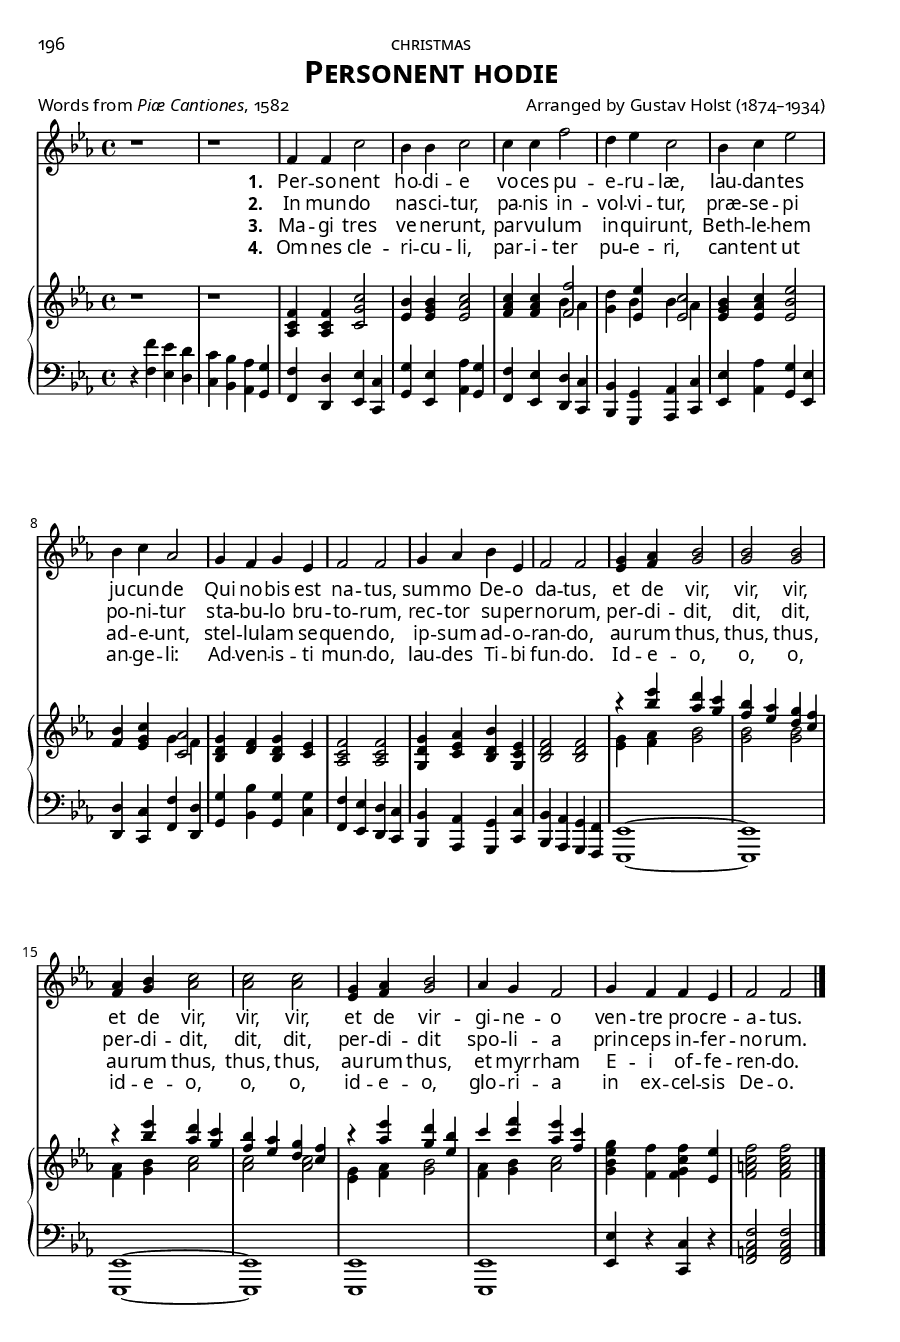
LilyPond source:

\version "2.14.2"
\include "util.ly"
\header {
  title = \markup{\override #'(font-name . "Garamond Premier Pro Semibold"){ \abs-fontsize #15 \smallCapsOldStyle"Personent hodie"}}
  poet = \markup \concat{"Words from " \italic "Piæ Cantiones" \oldStyleNum", 1582"}
  composer = \markup\oldStyleNum"Arranged by Gustav Holst (1874–1934)"
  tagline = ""
}
\paper {
  %print-all-headers = ##t
  paper-height = 9\in
  paper-width = 6\in
  indent = 0\in
  %system-system-spacing = #'((basic-distance . 10) (padding . 0))
  %system-system-spacing =
  %  #'((basic-distance . 0)
  %     (minimum-distance . 0)
  %     (padding . -0.35)
  %     (stretchability . 100))
  ragged-last-bottom = ##f
  ragged-bottom = ##f
  two-sided = ##t
  inner-margin = 0.5\in
  outer-margin = 0.25\in
  top-margin = 0.25\in
  bottom-margin = 0.25\in
  first-page-number = #196
  print-first-page-number = ##t
  headerLine = \markup{\override #'(font-name . "Garamond Premier Pro") \smallCapsOldStyle"christmas"}
  oddHeaderMarkup = \markup\fill-line{
     \override #'(font-name . "Garamond Premier Pro")\abs-fontsize #8.5
     \combine 
        \fill-line{"" \on-the-fly #print-page-number-check-first
        \oldStylePageNum""
        }
        \fill-line{\headerLine}
  }
  evenHeaderMarkup = \markup {
     \override #'(font-name . "Garamond Premier Pro")\abs-fontsize #8.5
     \combine
        \on-the-fly #print-page-number-check-first
        \oldStylePageNum""
        \fill-line{\headerLine}
  }
}
#(set-global-staff-size 15) \paper{ #(define fonts (make-pango-font-tree "GoudyOlSt BT" "Garamond Premier Pro" "Garamond Premier Pro" (/ 15 20))) }
global = {
  \key ees \major
  \time 4/4
  \autoBeamOff
}

sopMusic = \relative c' {
  b'1\rest |
  b1\rest |
  \oneVoice
  f4 f c'2 |
  bes4 bes c2 |
  c4 c f2 |
  d4 ees c2 |
  
  bes4 c ees2 |
  bes4 c aes2 |
  g4 f g ees |
  f2 f |
  g4 aes bes ees, |
  f2 f |
  <ees g>4 <f aes> <bes g>2 |
  
  <bes g> <bes g> |
  <aes f>4 <bes g> <c aes>2 |
  <c aes> <c aes> |
  <g ees>4 <aes f> <bes g>2 |
  aes4 g f2 |
  g4 f f ees |
  f2 f \bar "|."
}
sopWords = \lyricmode {
  
}

altoMusic = \relative c' {
  
}
altoWords = \lyricmode {
  \set stanza = #"1. "
  Per -- so -- nent ho -- di -- e
  vo -- ces pu -- e -- ru -- læ,
  lau -- dan -- tes ju -- cun -- de
  Qui no -- bis est na -- tus,
  sum -- mo De -- o da -- tus,
  et de vir, vir, vir,
  et de vir, vir, vir,
  et de vir -- gi -- ne -- o
  ven -- tre pro -- cre -- a -- tus.
}
altoWordsII = \lyricmode {
%\markup\italic
  \set stanza = #"2. "
  In mun -- do na -- sci -- tur,
  pa -- nis in -- vol -- vi -- tur,
  præ -- se -- pi po -- ni -- tur
  sta -- bu -- lo bru -- to -- rum,
  rec -- tor su -- per -- no -- rum,
  per -- di -- dit, dit, dit,
  per -- di -- dit, dit, dit,
  per -- di -- dit spo -- li -- a
  prin -- ceps in -- fer -- no -- rum.
}
altoWordsIII = \lyricmode {
  \set stanza = #"3. "
  Ma -- gi tres ve -- ne -- runt,
  par -- vu -- lum in -- qui -- runt,
  Beth -- le -- hem ad -- e -- unt,
  stel -- lu -- lam se -- quen -- do,
  ip -- sum ad -- o -- ran -- do,
  au -- rum thus, thus, thus,
  au -- rum thus, thus, thus,
  au -- rum thus, et myr -- rham
  E -- i of -- fe -- ren -- do.
}
altoWordsIV = \lyricmode {
  \set stanza = #"4. "
  Om -- nes cle -- ri -- cu -- li,
  par -- i -- ter pu -- e -- ri,
  can -- tent ut an -- ge -- li:
  Ad -- ven -- is -- ti mun -- do,
  lau -- des Ti -- bi fun -- do.
  Id -- e -- o, o, o,
  id -- e -- o, o, o,
  id -- e -- o, glo -- ri -- a
  in ex -- cel -- sis De -- o.
}
altoWordsV = \lyricmode {
  \set stanza = #"5. "
  \set ignoreMelismata = ##t
}
altoWordsVI = \lyricmode {
  \set stanza = #"6. "
  \set ignoreMelismata = ##t
}
tenorMusic = \relative c' {
  
}
tenorWords = \lyricmode {

}

bassMusic = \relative c {
 
}
bassWords = \lyricmode {

}

pianoRH = \relative c' {
  r1 |
  r1 |
  <f c aes>4 q <c g' c>2 |
  <ees bes'>4 <ees g bes> <ees aes c>2 |
  <f aes c>4 q << <f f'>2 \\ {bes4 aes} >> |
  <g d'>4 << {<ees ees'> <ees c'>2} \\ {bes'4 bes aes} >> |
  
  <ees g bes>4 <ees aes c> <ees bes' ees>2 |
  <f bes>4 <ees g c> << <c aes'>2 \\ {g'4 f} >> |
  <g d bes>4 <f d> <g d bes> <ees c> |
  <f c aes>2 q |
  <g d g,>4 <aes ees c> <bes d, bes> <ees, c g> |
  <f d bes>2 q |
  << {b'4\rest <bes ees> <aes d> <g c>} \\ {<g, ees>4 <aes f> <bes g>2} >> |
  
  <<
    {
      <f' bes>4 <ees aes> <d g> <c f> |
      b'4\rest <bes ees> <aes d> <g c> |
      <f bes>4 <ees aes> <d g> <c f> |
      b'4\rest <aes ees'> <g d'> <ees bes'> |
      c'4 <c f> <aes ees'> <f c'> |
    } \\
    {
      <g, bes>2 q|
      <f aes>4 <g bes> <aes c>2 |
      q q |
      <g ees>4 <aes f> <bes g>2 |
      <aes f>4 <bes g> <c aes>2 |
    }
  >>
  <g bes ees g>4 <f f'> <f g c f> <ees ees'> |
  <f a c f>2 q \bar "||"
}
pianoLH = \relative c' {
  r4 <f f,> <ees ees,> <d d,> |
  <c c,> <bes bes,> <aes aes,> <g g,> |
  <f f,> <d d,> <ees ees,> <c c,> |
  <g g'> <ees ees'> <aes aes'> <g g'> |
  <f f'> <ees ees'> <d d'> <c c'> |
  <bes bes'> <g g'> <aes aes'> <c c'> |
  
  <ees ees'> <aes aes'> <g g'> <ees ees'> |
  <d d'> <c c'> <f f'> <d d'> |
  <g g'> <bes bes'> <g g'> <c g'> |
  <f f,> <ees ees,> <d d,> <c c,> |
  <bes bes,> <aes aes,> <g g,> <c c,> |
  <bes bes,> <aes aes,> <g g,> <f f,> |
  <ees ees,>1~ |
  
  q |
  q~ |
  q |
  q |
  q |
  <ees ees'>4 r <c c'> r |
  <f a c f>2 q \bar "|."
}

\score {
  <<
   \new ChoirStaff <<
    \new Staff = women <<
      \new Voice = "sopranos" { \voiceOne << \global \sopMusic >> }
      \new Voice = "altos" { \voiceTwo << \global \altoMusic >> }
    >>
    \new Lyrics \with { alignAboveContext = #"women" \override VerticalAxisGroup #'nonstaff-relatedstaff-spacing = #'((basic-distance . 1))} \lyricsto "sopranos" \sopWords
    \new Lyrics = "altosVI"  \with { alignBelowContext = #"women" } \lyricsto "sopranos" \altoWordsVI
    \new Lyrics = "altosV"  \with { alignBelowContext = #"women" } \lyricsto "sopranos" \altoWordsV
    \new Lyrics = "altosIV"  \with { alignBelowContext = #"women" } \lyricsto "sopranos" \altoWordsIV
    \new Lyrics = "altosIII"  \with { alignBelowContext = #"women" } \lyricsto "sopranos" \altoWordsIII
    \new Lyrics = "altosII"  \with { alignBelowContext = #"women" } \lyricsto "sopranos" \altoWordsII
    \new Lyrics = "altos"  \with { alignBelowContext = #"women" } \lyricsto "sopranos" \altoWords
  >>
    \new PianoStaff << \new Staff { \new Voice { \global \pianoRH } } \new Staff { \clef "bass" \global \pianoLH } >>
  >>
  \layout {
    \context {
      \Score
      \override SpacingSpanner #'base-shortest-duration = #(ly:make-moment 1 8)
      \override SpacingSpanner #'common-shortest-duration = #(ly:make-moment 1 4)
    }
    \context {
      % Remove all empty staves
      % \Staff \RemoveEmptyStaves \override VerticalAxisGroup #'remove-first = ##t
    }
  }
}
